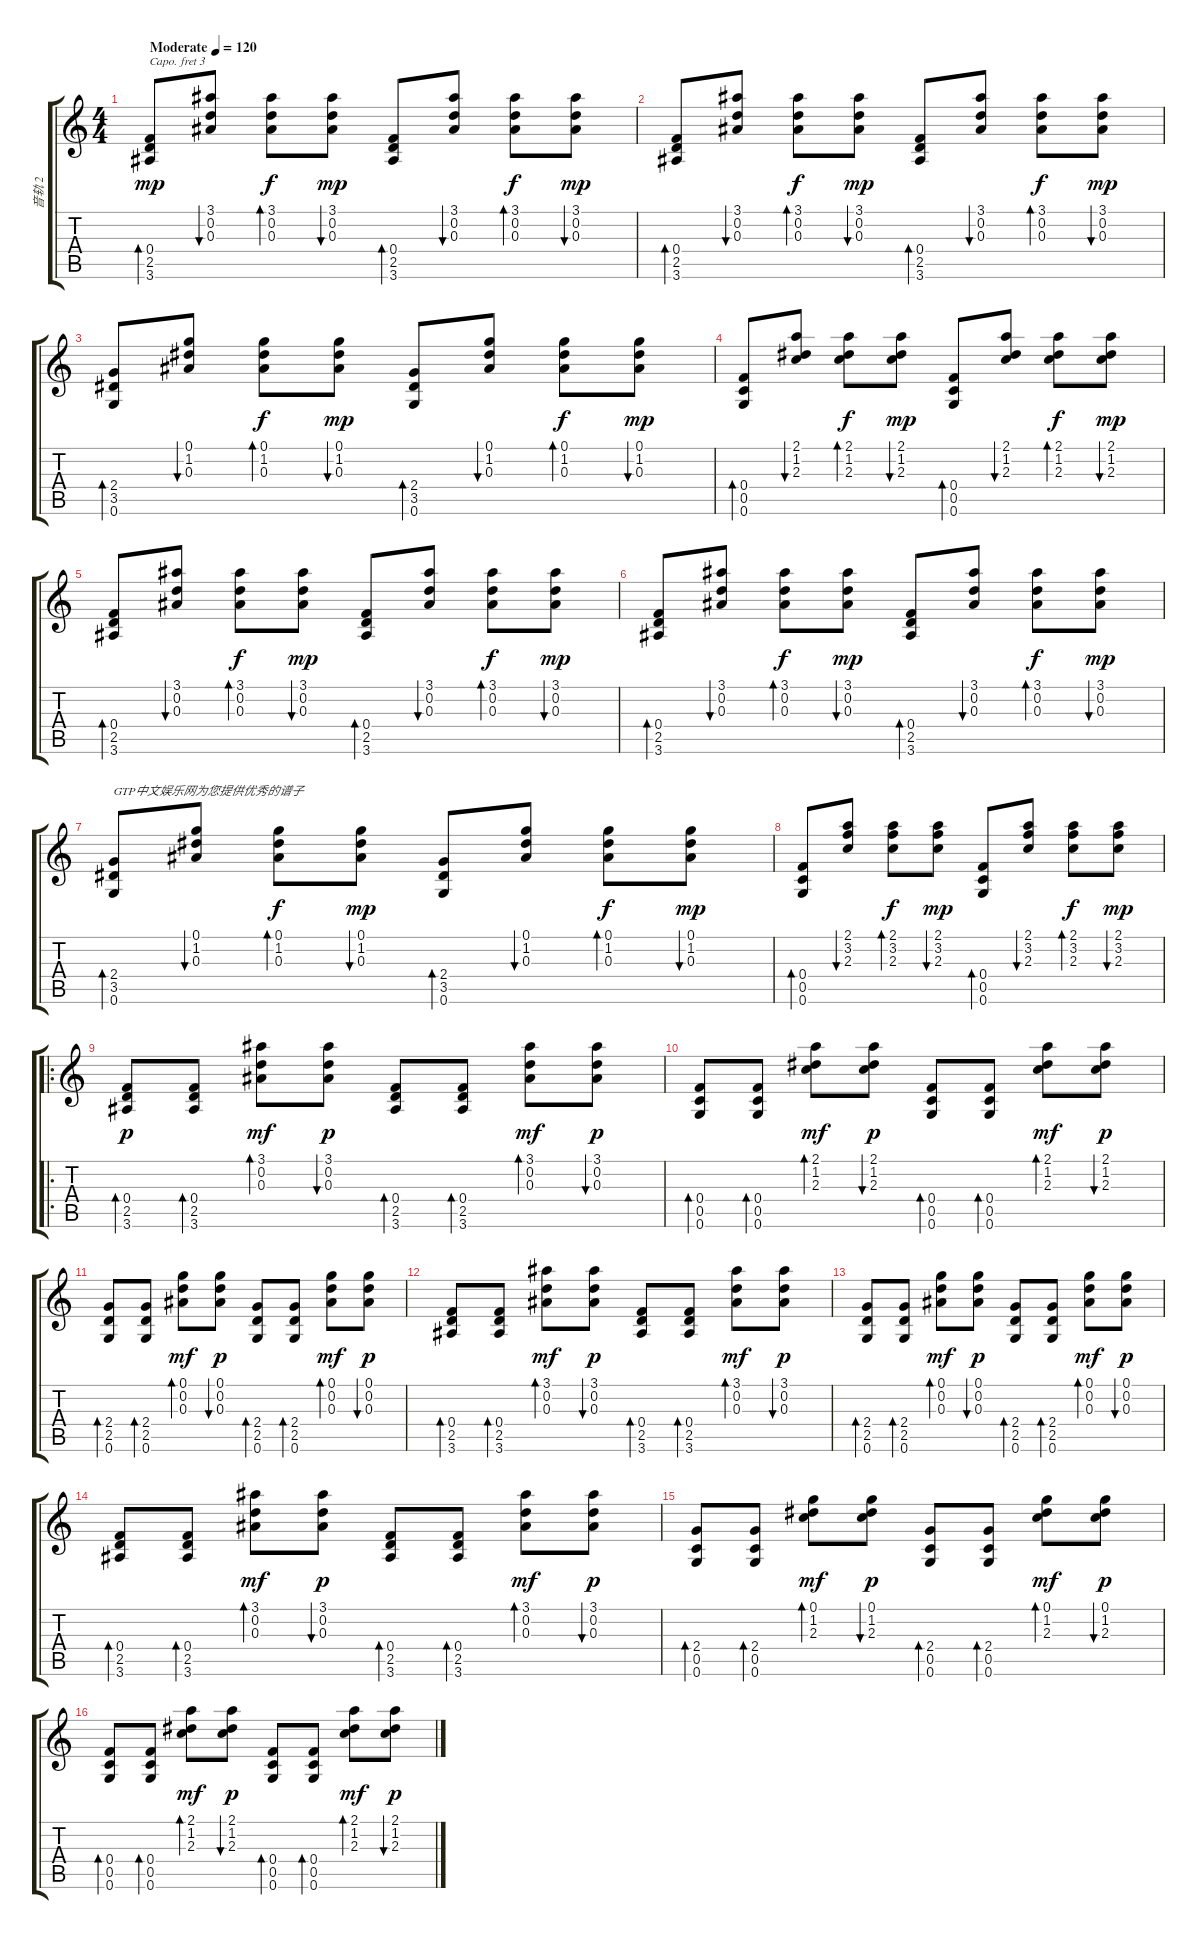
\track ("音轨 2" "音轨 2") {instrument acousticguitarsteel}
\staff {score tabs}
\capo 3
\tuning (E4 B3 G3 D3 A2 E2) {hide}
\ts (4 4)
\tempo (120 "Moderate")
\clef g2
\ks c
(0.4 2.5 3.6).8{bd 30 dy mp instrument acousticguitarsteel} (3.1 0.2 0.3).8{bu 30} (3.1 0.2 0.3).8{bd 30 dy f} (3.1 0.2 0.3).8{bu 30 dy mp} (0.4 2.5 3.6).8{bd 30} (3.1 0.2 0.3).8{bu 30} (3.1 0.2 0.3).8{bd 30 dy f} (3.1 0.2 0.3).8{bu 30 dy mp} |
(0.4 2.5 3.6).8{bd 30} (3.1 0.2 0.3).8{bu 30} (3.1 0.2 0.3).8{bd 30 dy f} (3.1 0.2 0.3).8{bu 30 dy mp} (0.4 2.5 3.6).8{bd 30} (3.1 0.2 0.3).8{bu 30} (3.1 0.2 0.3).8{bd 30 dy f} (3.1 0.2 0.3).8{bu 30 dy mp} |
(2.4 3.5 0.6).8{bd 30} (0.1 1.2 0.3).8{bu 30} (0.1 1.2 0.3).8{bd 30 dy f} (0.1 1.2 0.3).8{bu 30 dy mp} (2.4 3.5 0.6).8{bd 30} (0.1 1.2 0.3).8{bu 30} (0.1 1.2 0.3).8{bd 30 dy f} (0.1 1.2 0.3).8{bu 30 dy mp} |
(0.4 0.5 0.6).8{bd 30} (2.1 1.2 2.3).8{bu 30} (2.1 1.2 2.3).8{bd 30 dy f} (2.1 1.2 2.3).8{bu 30 dy mp} (0.4 0.5 0.6).8{bd 30} (2.1 1.2 2.3).8{bu 30} (2.1 1.2 2.3).8{bd 30 dy f} (2.1 1.2 2.3).8{bu 30 dy mp} |
(0.4 2.5 3.6).8{bd 30} (3.1 0.2 0.3).8{bu 30} (3.1 0.2 0.3).8{bd 30 dy f} (3.1 0.2 0.3).8{bu 30 dy mp} (0.4 2.5 3.6).8{bd 30} (3.1 0.2 0.3).8{bu 30} (3.1 0.2 0.3).8{bd 30 dy f} (3.1 0.2 0.3).8{bu 30 dy mp} |
(0.4 2.5 3.6).8{bd 30} (3.1 0.2 0.3).8{bu 30} (3.1 0.2 0.3).8{bd 30 dy f} (3.1 0.2 0.3).8{bu 30 dy mp} (0.4 2.5 3.6).8{bd 30} (3.1 0.2 0.3).8{bu 30} (3.1 0.2 0.3).8{bd 30 dy f} (3.1 0.2 0.3).8{bu 30 dy mp} |
(2.4 3.5 0.6).8{bd 30 txt "GTP中文娱乐网为您提供优秀的谱子"} (0.1 1.2 0.3).8{bu 30} (0.1 1.2 0.3).8{bd 30 dy f} (0.1 1.2 0.3).8{bu 30 dy mp} (2.4 3.5 0.6).8{bd 30} (0.1 1.2 0.3).8{bu 30} (0.1 1.2 0.3).8{bd 30 dy f} (0.1 1.2 0.3).8{bu 30 dy mp} |
(0.4 0.5 0.6).8{bd 30} (2.1 3.2 2.3).8{bu 30} (2.1 3.2 2.3).8{bd 30 dy f} (2.1 3.2 2.3).8{bu 30 dy mp} (0.4 0.5 0.6).8{bd 30} (2.1 3.2 2.3).8{bu 30} (2.1 3.2 2.3).8{bd 30 dy f} (2.1 3.2 2.3).8{bu 30 dy mp} |
\ro
(0.4 2.5 3.6).8{bd 30 dy p} (0.4 2.5 3.6).8{bd 30} (3.1 0.2 0.3).8{bd 30 dy mf} (3.1 0.2 0.3).8{bu 30 dy p} (0.4 2.5 3.6).8{bd 30} (0.4 2.5 3.6).8{bd 30} (3.1 0.2 0.3).8{bd 30 dy mf} (3.1 0.2 0.3).8{bu 30 dy p} |
(0.4 0.5 0.6).8{bd 30} (0.4 0.5 0.6).8{bd 30} (2.1 1.2 2.3).8{bd 30 dy mf} (2.1 1.2 2.3).8{bu 30 dy p} (0.4 0.5 0.6).8{bd 30} (0.4 0.5 0.6).8{bd 30} (2.1 1.2 2.3).8{bd 30 dy mf} (2.1 1.2 2.3).8{bu 30 dy p} |
(2.4 2.5 0.6).8{bd 30} (2.4 2.5 0.6).8{bd 30} (0.1 0.2 0.3).8{bd 30 dy mf} (0.1 0.2 0.3).8{bu 30 dy p} (2.4 2.5 0.6).8{bd 30} (2.4 2.5 0.6).8{bd 30} (0.1 0.2 0.3).8{bd 30 dy mf} (0.1 0.2 0.3).8{bu 30 dy p} |
(0.4 2.5 3.6).8{bd 30} (0.4 2.5 3.6).8{bd 30} (3.1 0.2 0.3).8{bd 30 dy mf} (3.1 0.2 0.3).8{bu 30 dy p} (0.4 2.5 3.6).8{bd 30} (0.4 2.5 3.6).8{bd 30} (3.1 0.2 0.3).8{bd 30 dy mf} (3.1 0.2 0.3).8{bu 30 dy p} |
(2.4 2.5 0.6).8{bd 30} (2.4 2.5 0.6).8{bd 30} (0.1 0.2 0.3).8{bd 30 dy mf} (0.1 0.2 0.3).8{bu 30 dy p} (2.4 2.5 0.6).8{bd 30} (2.4 2.5 0.6).8{bd 30} (0.1 0.2 0.3).8{bd 30 dy mf} (0.1 0.2 0.3).8{bu 30 dy p} |
(0.4 2.5 3.6).8{bd 30} (0.4 2.5 3.6).8{bd 30} (3.1 0.2 0.3).8{bd 30 dy mf} (3.1 0.2 0.3).8{bu 30 dy p} (0.4 2.5 3.6).8{bd 30} (0.4 2.5 3.6).8{bd 30} (3.1 0.2 0.3).8{bd 30 dy mf} (3.1 0.2 0.3).8{bu 30 dy p} |
(2.4 0.5 0.6).8{bd 30} (2.4 0.5 0.6).8{bd 30} (0.1 1.2 2.3).8{bd 30 dy mf} (0.1 1.2 2.3).8{bu 30 dy p} (2.4 0.5 0.6).8{bd 30} (2.4 0.5 0.6).8{bd 30} (0.1 1.2 2.3).8{bd 30 dy mf} (0.1 1.2 2.3).8{bu 30 dy p} |
(0.4 0.5 0.6).8{bd 30} (0.4 0.5 0.6).8{bd 30} (2.1 1.2 2.3).8{bd 30 dy mf} (2.1 1.2 2.3).8{bu 30 dy p} (0.4 0.5 0.6).8{bd 30} (0.4 0.5 0.6).8{bd 30} (2.1 1.2 2.3).8{bd 30 dy mf} (2.1 1.2 2.3).8{bu 30 dy p}
